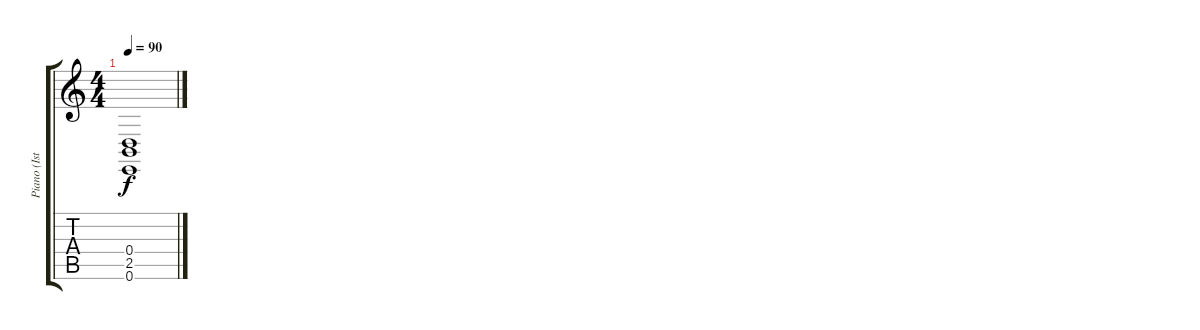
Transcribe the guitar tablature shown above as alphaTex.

\track ("Piano (Isto)" "Piano (Ist") {instrument acousticgrandpiano}
\staff {score tabs}
\tuning (E4 B3 G3 D3 A2 E2) {hide}
\ts (4 4)
\tempo 90
\clef g2
\ks c
(0.4 2.5{t} 0.6{t}).1{dy f}
